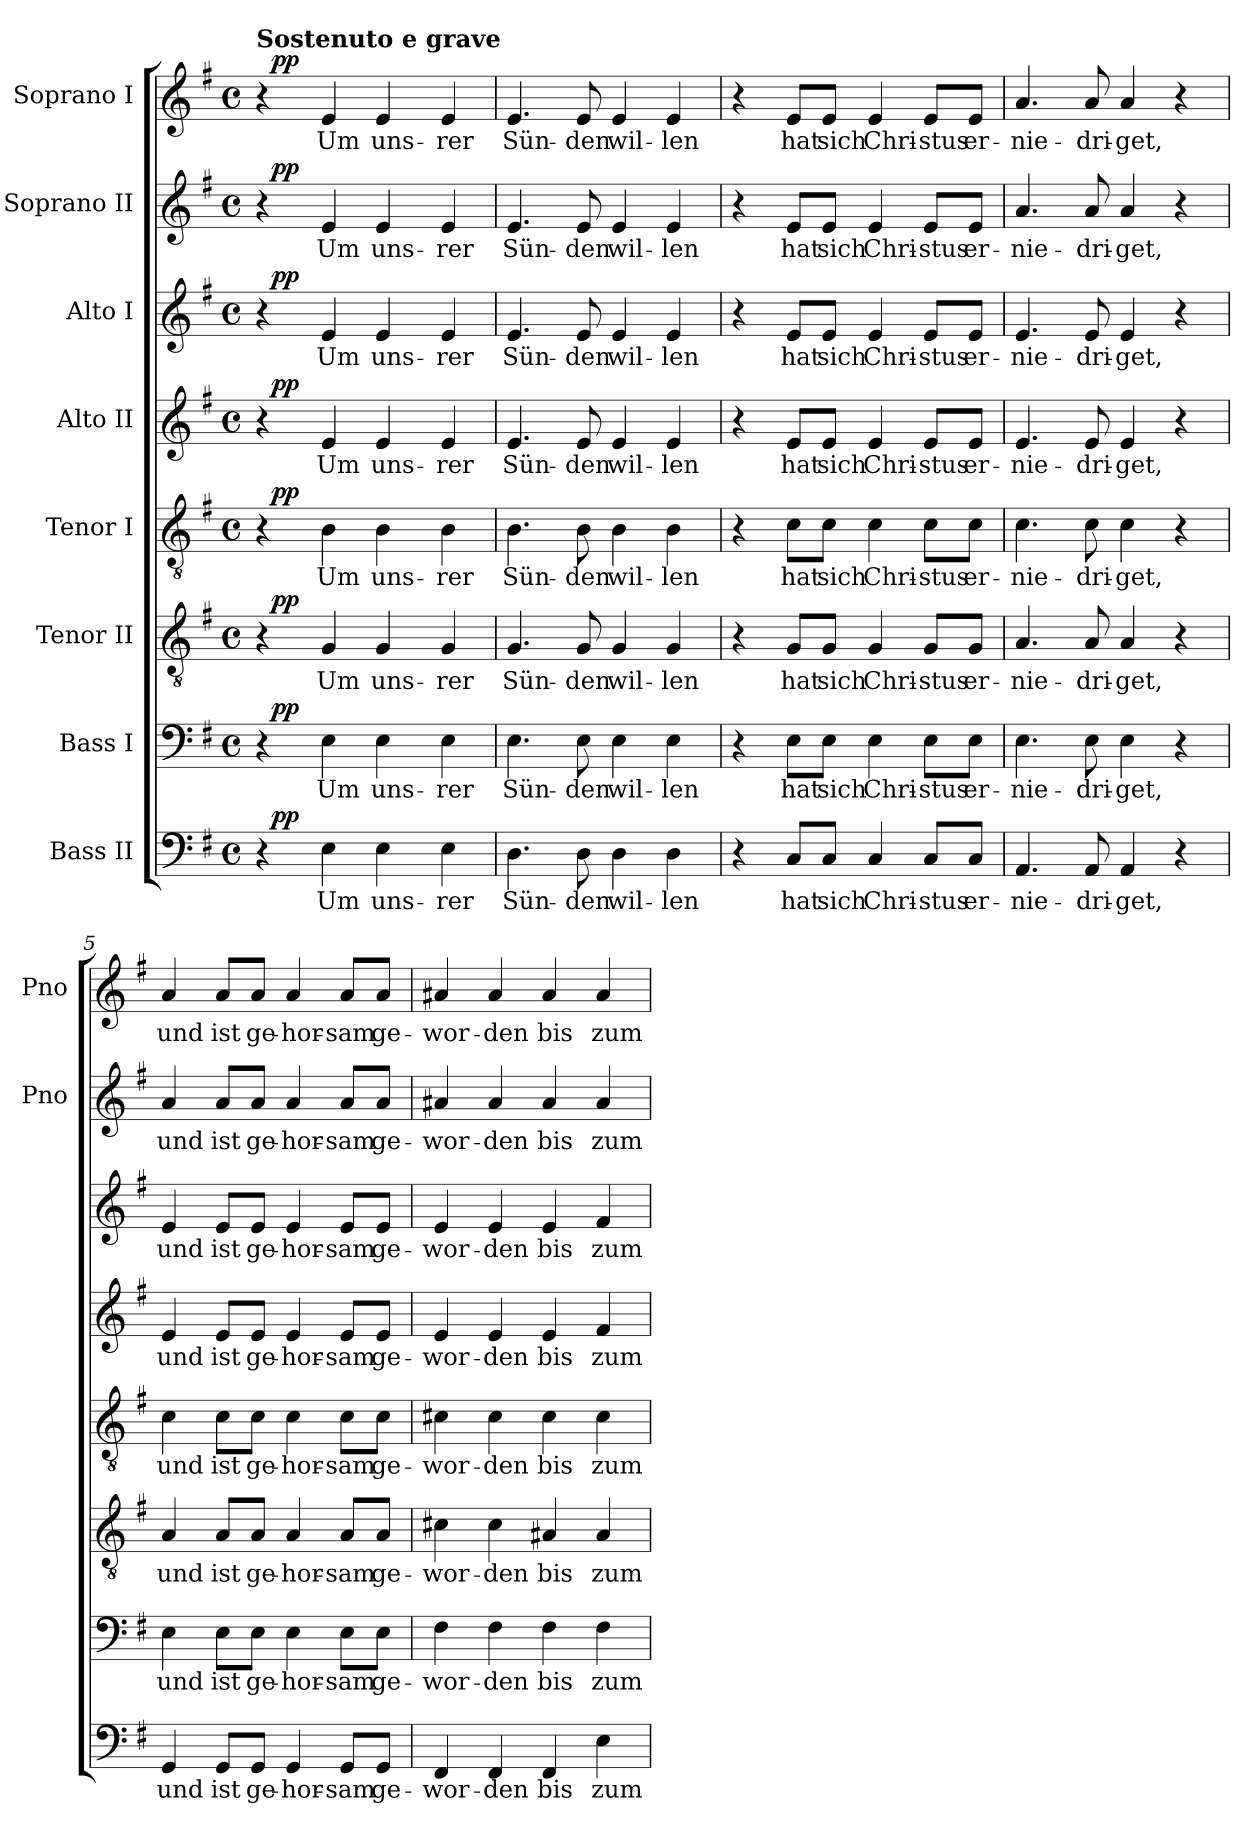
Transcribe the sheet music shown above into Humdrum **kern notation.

**kern	**text	**dynam	**kern	**text	**dynam	**kern	**text	**dynam	**kern	**text	**dynam	**kern	**text	**dynam	**kern	**text	**dynam	**kern	**text	**dynam	**kern	**text	**dynam
*part8	*part8	*part8	*part7	*part7	*part7	*part6	*part6	*part6	*part5	*part5	*part5	*part4	*part4	*part4	*part3	*part3	*part3	*part2	*part2	*part2	*part1	*part1	*part1
*staff8	*staff8	*staff8	*staff7	*staff7	*staff7	*staff6	*staff6	*staff6	*staff5	*staff5	*staff5	*staff4	*staff4	*staff4	*staff3	*staff3	*staff3	*staff2	*staff2	*staff2	*staff1	*staff1	*staff1
*I"Bass II	*	*	*I"Bass I	*	*	*I"Tenor II	*	*	*I"Tenor I	*	*	*I"Alto II	*	*	*I"Alto I	*	*	*I"Soprano II	*	*	*I"Soprano I	*	*
*	*	*	*	*	*	*	*	*	*	*	*	*	*	*	*	*	*	*I'Pno	*	*	*I'Pno	*	*
*clefF4	*	*	*clefF4	*	*	*clefGv2	*	*	*clefGv2	*	*	*clefG2	*	*	*clefG2	*	*	*clefG2	*	*	*clefG2	*	*
*k[f#]	*	*	*k[f#]	*	*	*k[f#]	*	*	*k[f#]	*	*	*k[f#]	*	*	*k[f#]	*	*	*k[f#]	*	*	*k[f#]	*	*
*e:	*	*	*e:	*	*	*e:	*	*	*e:	*	*	*e:	*	*	*e:	*	*	*e:	*	*	*e:	*	*
*M4/4	*	*	*M4/4	*	*	*M4/4	*	*	*M4/4	*	*	*M4/4	*	*	*M4/4	*	*	*M4/4	*	*	*M4/4	*	*
*met(c)	*	*	*met(c)	*	*	*met(c)	*	*	*met(c)	*	*	*met(c)	*	*	*met(c)	*	*	*met(c)	*	*	*met(c)	*	*
=1	=1	=1	=1	=1	=1	=1	=1	=1	=1	=1	=1	=1	=1	=1	=1	=1	=1	=1	=1	=1	=1	=1	=1
*^	*	*	*^	*	*	*^	*	*	*^	*	*	*^	*	*	*^	*	*	*^	*	*	*^	*	*
!	!	!	!	!	!	!	!	!	!	!	!	!	!	!	!	!	!	!	!	!	!	!	!	!	!	!	!	!LO:TX:a:B:t=Sostenuto e grave	!	!	!
4r	32ryy	.	.	4r	32ryy	.	.	4r	32ryy	.	.	4r	32ryy	.	.	4r	32ryy	.	.	4r	32ryy	.	.	4r	32ryy	.	.	4r	32ryy	.	.
!	!	!	!LO:DY:a	!	!	!	!LO:DY:a	!	!	!	!LO:DY:a	!	!	!	!LO:DY:a	!	!	!	!LO:DY:a	!	!	!	!LO:DY:a	!	!	!	!LO:DY:a	!	!	!	!LO:DY:a
.	2ryy	.	pp	.	2ryy	.	pp	.	2ryy	.	pp	.	2ryy	.	pp	.	2ryy	.	pp	.	2ryy	.	pp	.	2ryy	.	pp	.	2ryy	.	pp
4E\	.	Um	.	4E\	.	Um	.	4G/	.	Um	.	4B\	.	Um	.	4e/	.	Um	.	4e/	.	Um	.	4e/	.	Um	.	4e/	.	Um	.
4E\	.	uns-	.	4E\	.	uns-	.	4G/	.	uns-	.	4B\	.	uns-	.	4e/	.	uns-	.	4e/	.	uns-	.	4e/	.	uns-	.	4e/	.	uns-	.
.	4...ryy	.	.	.	4...ryy	.	.	.	4...ryy	.	.	.	4...ryy	.	.	.	4...ryy	.	.	.	4...ryy	.	.	.	4...ryy	.	.	.	4...ryy	.	.
4E\	.	-rer	.	4E\	.	-rer	.	4G/	.	-rer	.	4B\	.	-rer	.	4e/	.	-rer	.	4e/	.	-rer	.	4e/	.	-rer	.	4e/	.	-rer	.
*v	*v	*	*	*	*	*	*	*v	*v	*	*	*v	*v	*	*	*v	*v	*	*	*v	*v	*	*	*v	*v	*	*	*v	*v	*	*
*	*	*	*v	*v	*	*	*	*	*	*	*	*	*	*	*	*	*	*	*	*	*	*	*	*
=2	=2	=2	=2	=2	=2	=2	=2	=2	=2	=2	=2	=2	=2	=2	=2	=2	=2	=2	=2	=2	=2	=2	=2
4.D\	Sün-	.	4.E\	Sün-	.	4.G/	Sün-	.	4.B\	Sün-	.	4.e/	Sün-	.	4.e/	Sün-	.	4.e/	Sün-	.	4.e/	Sün-	.
8D\	-den	.	8E\	-den	.	8G/	-den	.	8B\	-den	.	8e/	-den	.	8e/	-den	.	8e/	-den	.	8e/	-den	.
4D\	wil-	.	4E\	wil-	.	4G/	wil-	.	4B\	wil-	.	4e/	wil-	.	4e/	wil-	.	4e/	wil-	.	4e/	wil-	.
4D\	-len	.	4E\	-len	.	4G/	-len	.	4B\	-len	.	4e/	-len	.	4e/	-len	.	4e/	-len	.	4e/	-len	.
=3	=3	=3	=3	=3	=3	=3	=3	=3	=3	=3	=3	=3	=3	=3	=3	=3	=3	=3	=3	=3	=3	=3	=3
4r	.	.	4r	.	.	4r	.	.	4r	.	.	4r	.	.	4r	.	.	4r	.	.	4r	.	.
8C/L	hat	.	8E\L	hat	.	8G/L	hat	.	8c\L	hat	.	8e/L	hat	.	8e/L	hat	.	8e/L	hat	.	8e/L	hat	.
8C/J	sich	.	8E\J	sich	.	8G/J	sich	.	8c\J	sich	.	8e/J	sich	.	8e/J	sich	.	8e/J	sich	.	8e/J	sich	.
4C/	Chri-	.	4E\	Chri-	.	4G/	Chri-	.	4c\	Chri-	.	4e/	Chri-	.	4e/	Chri-	.	4e/	Chri-	.	4e/	Chri-	.
8C/L	-stus	.	8E\L	-stus	.	8G/L	-stus	.	8c\L	-stus	.	8e/L	-stus	.	8e/L	-stus	.	8e/L	-stus	.	8e/L	-stus	.
8C/J	er-	.	8E\J	er-	.	8G/J	er-	.	8c\J	er-	.	8e/J	er-	.	8e/J	er-	.	8e/J	er-	.	8e/J	er-	.
=4	=4	=4	=4	=4	=4	=4	=4	=4	=4	=4	=4	=4	=4	=4	=4	=4	=4	=4	=4	=4	=4	=4	=4
4.AA/	-nie-	.	4.E\	-nie-	.	4.A/	-nie-	.	4.c\	-nie-	.	4.e/	-nie-	.	4.e/	-nie-	.	4.a/	-nie-	.	4.a/	-nie-	.
8AA/	-dri-	.	8E\	-dri-	.	8A/	-dri-	.	8c\	-dri-	.	8e/	-dri-	.	8e/	-dri-	.	8a/	-dri-	.	8a/	-dri-	.
4AA/	-get,	.	4E\	-get,	.	4A/	-get,	.	4c\	-get,	.	4e/	-get,	.	4e/	-get,	.	4a/	-get,	.	4a/	-get,	.
4r	.	.	4r	.	.	4r	.	.	4r	.	.	4r	.	.	4r	.	.	4r	.	.	4r	.	.
=5	=5	=5	=5	=5	=5	=5	=5	=5	=5	=5	=5	=5	=5	=5	=5	=5	=5	=5	=5	=5	=5	=5	=5
4GG/	und	.	4E\	und	.	4A/	und	.	4c\	und	.	4e/	und	.	4e/	und	.	4a/	und	.	4a/	und	.
8GG/L	ist	.	8E\L	ist	.	8A/L	ist	.	8c\L	ist	.	8e/L	ist	.	8e/L	ist	.	8a/L	ist	.	8a/L	ist	.
8GG/J	ge-	.	8E\J	ge-	.	8A/J	ge-	.	8c\J	ge-	.	8e/J	ge-	.	8e/J	ge-	.	8a/J	ge-	.	8a/J	ge-	.
4GG/	-hor-	.	4E\	-hor-	.	4A/	-hor-	.	4c\	-hor-	.	4e/	-hor-	.	4e/	-hor-	.	4a/	-hor-	.	4a/	-hor-	.
8GG/L	-sam	.	8E\L	-sam	.	8A/L	-sam	.	8c\L	-sam	.	8e/L	-sam	.	8e/L	-sam	.	8a/L	-sam	.	8a/L	-sam	.
8GG/J	ge-	.	8E\J	ge-	.	8A/J	ge-	.	8c\J	ge-	.	8e/J	ge-	.	8e/J	ge-	.	8a/J	ge-	.	8a/J	ge-	.
!!LO:PB:g=z
=6	=6	=6	=6	=6	=6	=6	=6	=6	=6	=6	=6	=6	=6	=6	=6	=6	=6	=6	=6	=6	=6	=6	=6
4FF#/	-­wor-	.	4F#\	-­wor-	.	4c#X\	-­wor-	.	4c#X\	-­wor-	.	4e/	-­wor-	.	4e/	-­wor-	.	4a#X/	-­wor-	.	4a#X/	-­wor-	.
4FF#/	-den	.	4F#\	-den	.	4c#\	-den	.	4c#\	-den	.	4e/	-den	.	4e/	-den	.	4a#/	-den	.	4a#/	-den	.
4FF#/	bis	.	4F#\	bis	.	4A#X/	bis	.	4c#\	bis	.	4e/	bis	.	4e/	bis	.	4a#/	bis	.	4a#/	bis	.
4E\	zum	.	4F#\	zum	.	4A#/	zum	.	4c#\	zum	.	4f#/	zum	.	4f#/	zum	.	4a#/	zum	.	4a#/	zum	.
=	=	=	=	=	=	=	=	=	=	=	=	=	=	=	=	=	=	=	=	=	=	=	=
*-	*-	*-	*-	*-	*-	*-	*-	*-	*-	*-	*-	*-	*-	*-	*-	*-	*-	*-	*-	*-	*-	*-	*-
